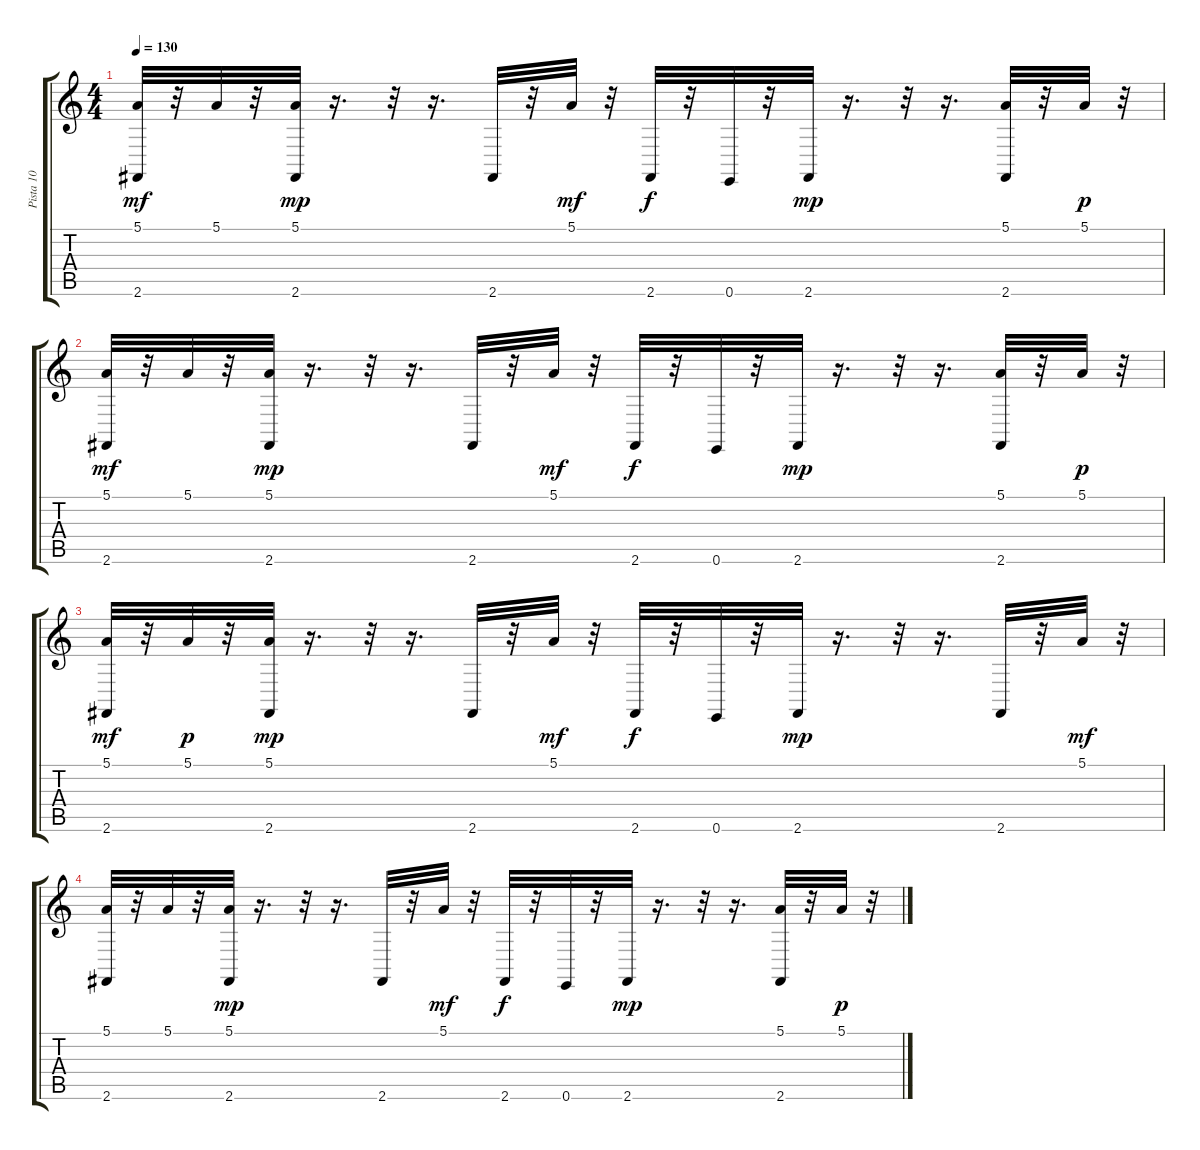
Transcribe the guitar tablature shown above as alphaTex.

\track ("Pista 10" "Pista 10") {instrument acousticgrandpiano}
\staff {score tabs}
\tuning (E4 B3 G3 D3 A2 E2) {hide}
\ts (4 4)
\tempo 130
\clef g2
\ks c
(5.1 2.6).32{dy mf} r.32 5.1.32 r.32 (5.1 2.6).32{dy mp} r.16{d} r.32 r.16{d} 2.6.32 r.32 5.1.32{dy mf} r.32 2.6.32{dy f} r.32 0.6.32 r.32 2.6.32{dy mp} r.16{d} r.32 r.16{d} (5.1 2.6).32 r.32 5.1.32{dy p} r.32 |
(5.1 2.6).32{dy mf} r.32 5.1.32 r.32 (5.1 2.6).32{dy mp} r.16{d} r.32 r.16{d} 2.6.32 r.32 5.1.32{dy mf} r.32 2.6.32{dy f} r.32 0.6.32 r.32 2.6.32{dy mp} r.16{d} r.32 r.16{d} (5.1 2.6).32 r.32 5.1.32{dy p} r.32 |
(5.1 2.6).32{dy mf} r.32 5.1.32{dy p} r.32 (5.1 2.6).32{dy mp} r.16{d} r.32 r.16{d} 2.6.32 r.32 5.1.32{dy mf} r.32 2.6.32{dy f} r.32 0.6.32 r.32 2.6.32{dy mp} r.16{d} r.32 r.16{d} 2.6.32 r.32 5.1.32{dy mf} r.32 |
(5.1 2.6).32 r.32 5.1.32 r.32 (5.1 2.6).32{dy mp} r.16{d} r.32 r.16{d} 2.6.32 r.32 5.1.32{dy mf} r.32 2.6.32{dy f} r.32 0.6.32 r.32 2.6.32{dy mp} r.16{d} r.32 r.16{d} (5.1 2.6).32 r.32 5.1.32{dy p} r.32
